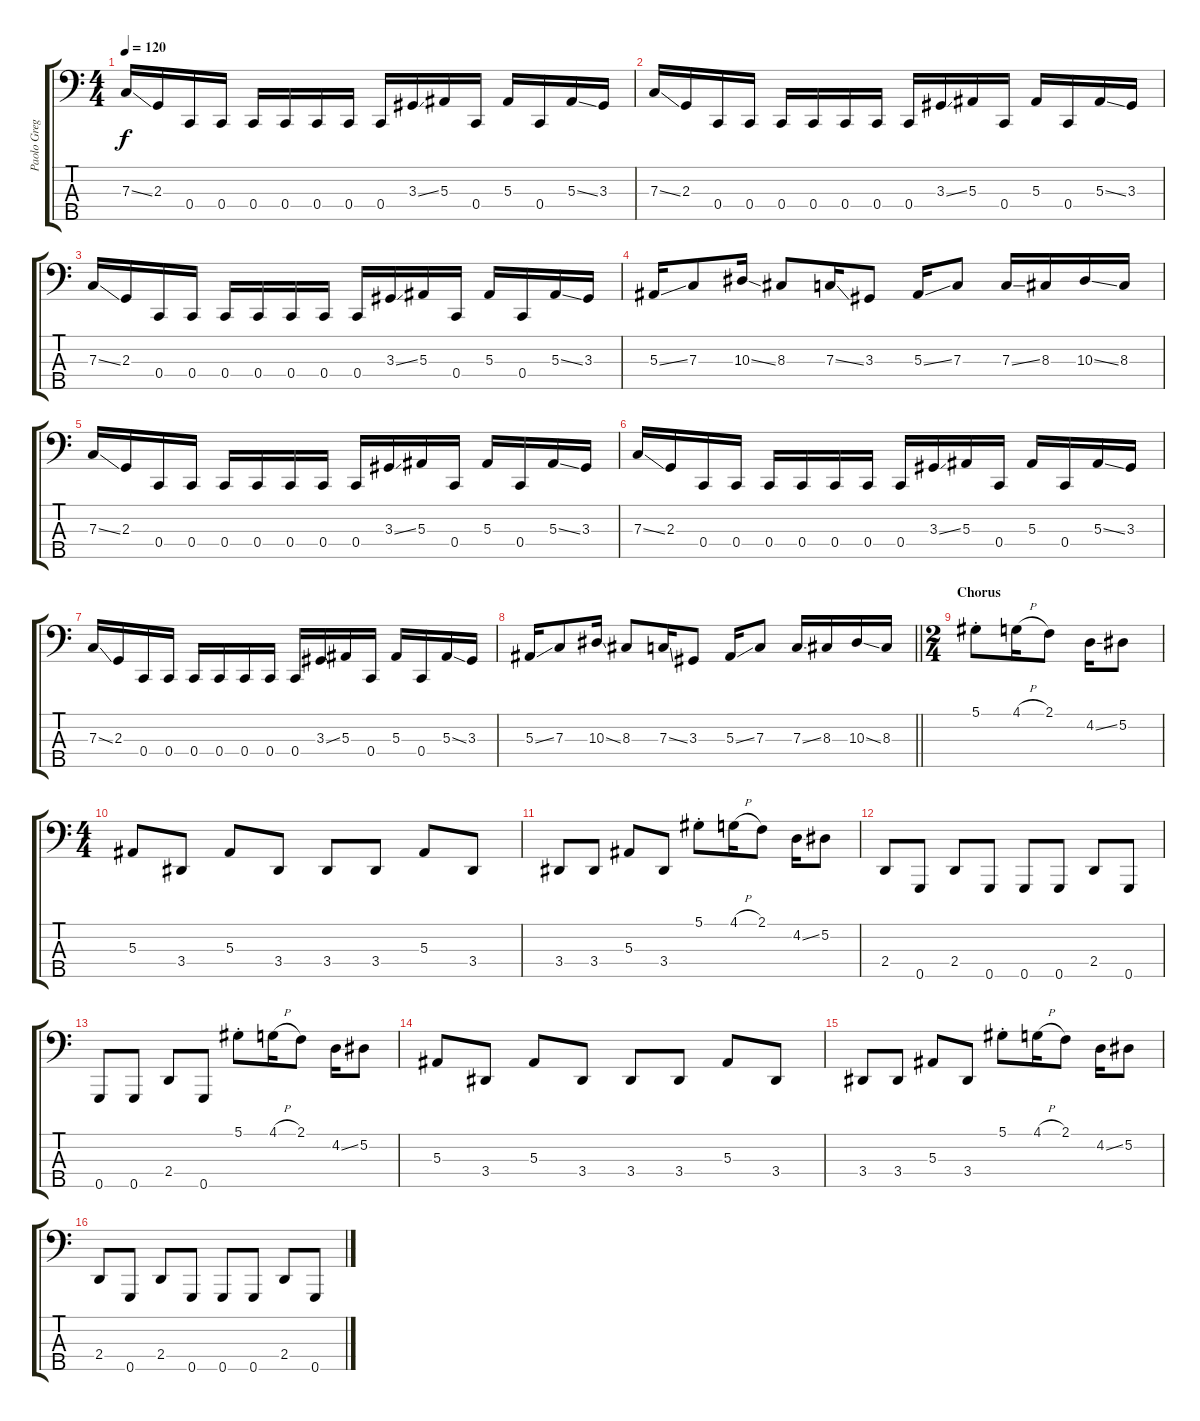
\track ("Paolo Gregoletto" "Paolo Greg") {instrument electricbassfinger}
\staff {score tabs}
\tuning (Eb2 Bb1 F1 C1 G0) {hide}
\ts (4 4)
\tempo 120
\clef f4
\ks c
7.3{ss}.16{dy f} 2.3.16 0.4.16 0.4.16 0.4.16 0.4.16 0.4.16 0.4.16 0.4.16 3.3{ss}.16 5.3.16 0.4.16 5.3.16 0.4.16 5.3{ss}.16 3.3.16 |
7.3{ss}.16 2.3.16 0.4.16 0.4.16 0.4.16 0.4.16 0.4.16 0.4.16 0.4.16 3.3{ss}.16 5.3.16 0.4.16 5.3.16 0.4.16 5.3{ss}.16 3.3.16 |
7.3{ss}.16 2.3.16 0.4.16 0.4.16 0.4.16 0.4.16 0.4.16 0.4.16 0.4.16 3.3{ss}.16 5.3.16 0.4.16 5.3.16 0.4.16 5.3{ss}.16 3.3.16 |
5.3{ss}.16 7.3.8 10.3{ss}.16 8.3.8 7.3{ss}.16 3.3.8 5.3{ss}.16 7.3.8 7.3{ss}.16 8.3.16 10.3{ss}.16 8.3.16 |
7.3{ss}.16 2.3.16 0.4.16 0.4.16 0.4.16 0.4.16 0.4.16 0.4.16 0.4.16 3.3{ss}.16 5.3.16 0.4.16 5.3.16 0.4.16 5.3{ss}.16 3.3.16 |
7.3{ss}.16 2.3.16 0.4.16 0.4.16 0.4.16 0.4.16 0.4.16 0.4.16 0.4.16 3.3{ss}.16 5.3.16 0.4.16 5.3.16 0.4.16 5.3{ss}.16 3.3.16 |
7.3{ss}.16 2.3.16 0.4.16 0.4.16 0.4.16 0.4.16 0.4.16 0.4.16 0.4.16 3.3{ss}.16 5.3.16 0.4.16 5.3.16 0.4.16 5.3{ss}.16 3.3.16 |
\barLineRight lightlight
5.3{ss}.16 7.3.8 10.3{ss}.16 8.3.8 7.3{ss}.16 3.3.8 5.3{ss}.16 7.3.8 7.3{ss}.16 8.3.16 10.3{ss}.16 8.3.16 |
\ts (2 4)
\section ("" "Chorus")
5.1{st}.8 4.1{h}.16 2.1.8 4.2{ss}.16 5.2.8 |
\ts (4 4)
5.3.8 3.4.8 5.3.8 3.4.8 3.4.8 3.4.8 5.3.8 3.4.8 |
3.4.8 3.4.8 5.3.8 3.4.8 5.1{st}.8 4.1{h}.16 2.1.8 4.2{ss}.16 5.2.8 |
2.4.8 0.5.8 2.4.8 0.5.8 0.5.8 0.5.8 2.4.8 0.5.8 |
0.5.8 0.5.8 2.4.8 0.5.8 5.1{st}.8 4.1{h}.16 2.1.8 4.2{ss}.16 5.2.8 |
5.3.8 3.4.8 5.3.8 3.4.8 3.4.8 3.4.8 5.3.8 3.4.8 |
3.4.8 3.4.8 5.3.8 3.4.8 5.1{st}.8 4.1{h}.16 2.1.8 4.2{ss}.16 5.2.8 |
2.4.8 0.5.8 2.4.8 0.5.8 0.5.8 0.5.8 2.4.8 0.5.8
